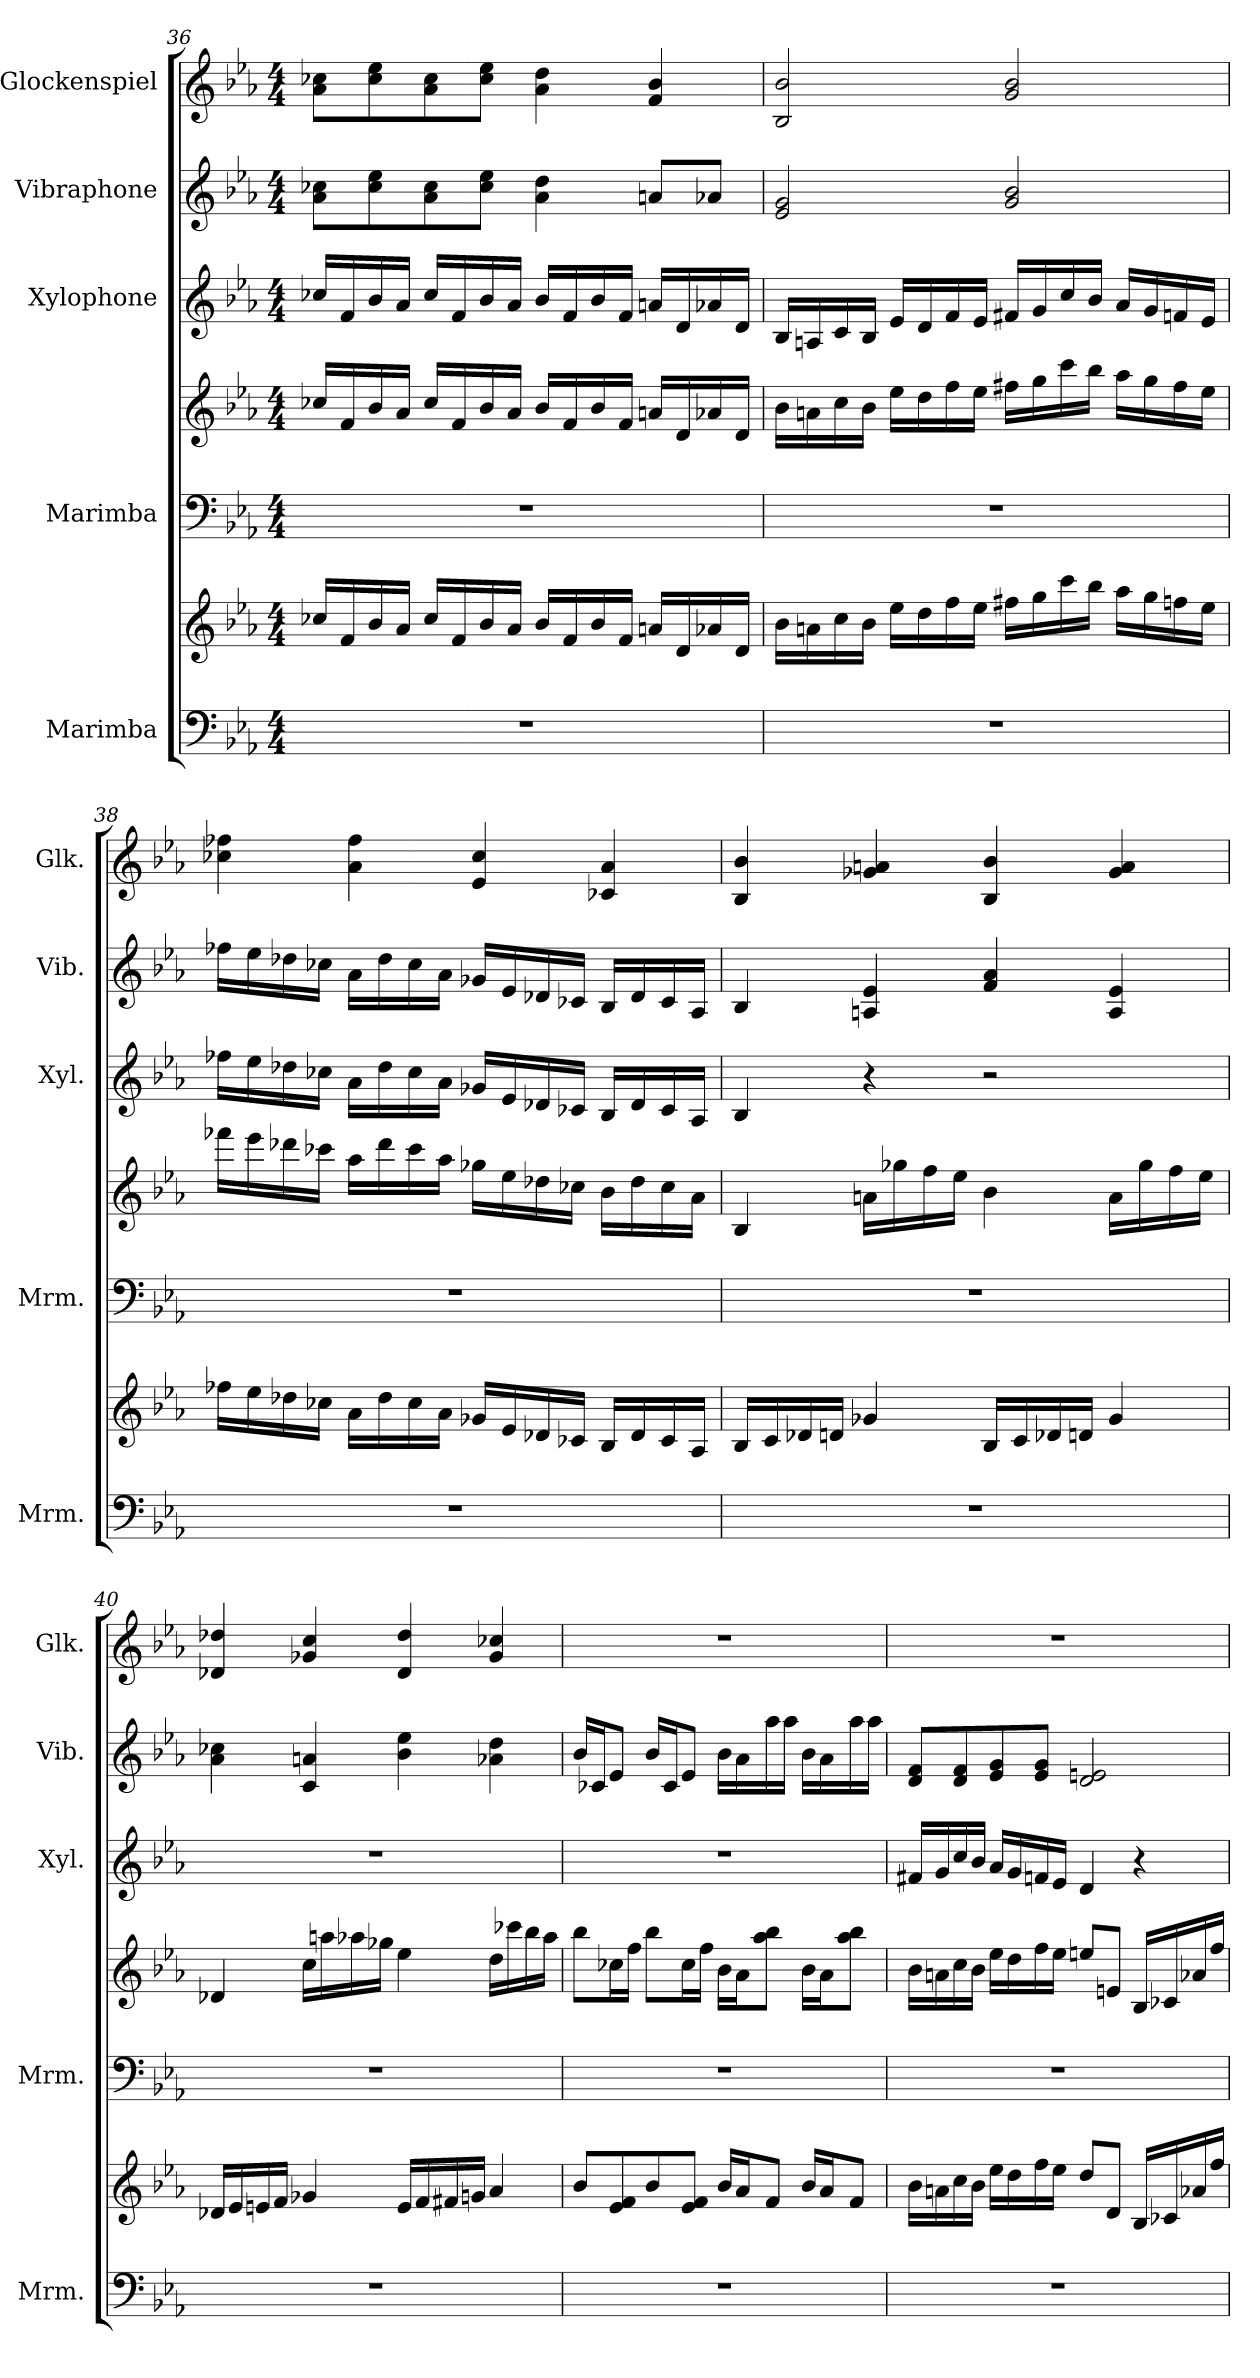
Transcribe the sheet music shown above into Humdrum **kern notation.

**kern	**kern	**kern	**kern	**kern	**kern	**kern
*part5	*part5	*part4	*part4	*part3	*part2	*part1
*staff7	*staff6	*staff5	*staff4	*staff3	*staff2	*staff1
*I"Marimba	*	*I"Marimba	*	*I"Xylophone	*I"Vibraphone	*I"Glockenspiel
*I'Mrm.	*	*I'Mrm.	*	*I'Xyl.	*I'Vib.	*I'Glk.
!!LO:LB:g=z
*clefF4	*clefG2	*clefF4	*clefG2	*clefG2	*clefG2	*clefG2
*	*	*	*	*ITrd-7c-12	*	*ITrd-14c-24
*k[b-e-a-]	*k[b-e-a-]	*k[b-e-a-]	*k[b-e-a-]	*k[b-e-a-]	*k[b-e-a-]	*k[b-e-a-]
*M4/4	*M4/4	*M4/4	*M4/4	*M4/4	*M4/4	*M4/4
=36	=36	=36	=36	=36	=36	=36
1r	16cc-X/LL	1r	16cc-X/LL	16ccc-X/LL	8a-\ 8cc-X\L	8aaa-\ 8cccc-X\L
.	16f/	.	16f/	16ff/	.	.
.	16b-/	.	16b-/	16bb-/	8cc-\ 8ee-\	8cccc-\ 8eeee-\
.	16a-/JJ	.	16a-/JJ	16aa-/JJ	.	.
.	16cc-/LL	.	16cc-/LL	16ccc-/LL	8a-\ 8cc-\	8aaa-\ 8cccc-\
.	16f/	.	16f/	16ff/	.	.
.	16b-/	.	16b-/	16bb-/	8cc-\ 8ee-\J	8cccc-\ 8eeee-\J
.	16a-/JJ	.	16a-/JJ	16aa-/JJ	.	.
.	16b-/LL	.	16b-/LL	16bb-/LL	4a-\ 4dd\	4aaa-\ 4dddd\
.	16f/	.	16f/	16ff/	.	.
.	16b-/	.	16b-/	16bb-/	.	.
.	16f/JJ	.	16f/JJ	16ff/JJ	.	.
.	16an/LL	.	16an/LL	16aan/LL	8an/L	4fff/ 4bbb-/
.	16d/	.	16d/	16dd/	.	.
.	16a-X/	.	16a-X/	16aa-X/	8a-X/J	.
.	16d/JJ	.	16d/JJ	16dd/JJ	.	.
=37	=37	=37	=37	=37	=37	=37
1r	16b-\LL	1r	16b-\LL	16b-/LL	2e-/ 2g/	2bb-/ 2bbb-/
.	16an\	.	16an\	16an/	.	.
.	16cc\	.	16cc\	16cc/	.	.
.	16b-\JJ	.	16b-\JJ	16b-/JJ	.	.
.	16ee-\LL	.	16ee-\LL	16ee-/LL	.	.
.	16dd\	.	16dd\	16dd/	.	.
.	16ff\	.	16ff\	16ff/	.	.
.	16ee-\JJ	.	16ee-\JJ	16ee-/JJ	.	.
.	16ff#X\LL	.	16ff#X\LL	16ff#X/LL	2g/ 2b-/	2ggg/ 2bbb-/
.	16gg\	.	16gg\	16gg/	.	.
.	16ccc\	.	16ccc\	16ccc/	.	.
.	16bb-\JJ	.	16bb-\JJ	16bb-/JJ	.	.
.	16aa-\LL	.	16aa-\LL	16aa-/LL	.	.
.	16gg\	.	16gg\	16gg/	.	.
.	16ffn\	.	16ff#\	16ffn/	.	.
.	16ee-\JJ	.	16ee-\JJ	16ee-/JJ	.	.
!!LO:PB:g=z
=38	=38	=38	=38	=38	=38	=38
1r	16ff-X\LL	1r	16fff-X\LL	16fff-X\LL	16ff-X\LL	4cccc-X\ 4ffff-X\
.	16ee-\	.	16eee-\	16eee-\	16ee-\	.
.	16dd-X\	.	16ddd-X\	16ddd-X\	16dd-X\	.
.	16cc-X\JJ	.	16ccc-X\JJ	16ccc-X\JJ	16cc-X\JJ	.
.	16a-\LL	.	16aa-\LL	16aa-\LL	16a-\LL	4aaa-\ 4ffff-\
.	16dd-\	.	16ddd-\	16ddd-\	16dd-\	.
.	16cc-\	.	16ccc-\	16ccc-\	16cc-\	.
.	16a-\JJ	.	16aa-\JJ	16aa-\JJ	16a-\JJ	.
.	16g-X/LL	.	16gg-X\LL	16gg-X/LL	16g-X/LL	4eee-/ 4cccc-/
.	16e-/	.	16ee-\	16ee-/	16e-/	.
.	16d-X/	.	16dd-X\	16dd-X/	16d-X/	.
.	16c-X/JJ	.	16cc-X\JJ	16cc-X/JJ	16c-X/JJ	.
.	16B-/LL	.	16b-\LL	16b-/LL	16B-/LL	4ccc-X/ 4aaa-/
.	16d-/	.	16dd-\	16dd-/	16d-/	.
.	16c-/	.	16cc-\	16cc-/	16c-/	.
.	16A-/JJ	.	16a-\JJ	16a-/JJ	16A-/JJ	.
!!LO:LB:g=z
=39	=39	=39	=39	=39	=39	=39
1r	16B-/LL	1r	4B-/	4b-/	4B-/	4bb-/ 4bbb-/
.	16c/	.	.	.	.	.
.	16d-X/	.	.	.	.	.
.	16dn/JJ	.	.	.	.	.
.	4g-X/	.	16an\LL	4r	4An/ 4e-/	4ggg-X/ 4aaan/
.	.	.	16gg-X\	.	.	.
.	.	.	16ff\	.	.	.
.	.	.	16ee-\JJ	.	.	.
.	16B-/LL	.	4b-\	2r	4f/ 4a-/	4bb-/ 4bbb-/
.	16c/	.	.	.	.	.
.	16d-X/	.	.	.	.	.
.	16dn/JJ	.	.	.	.	.
.	4g-/	.	16a\LL	.	4A/ 4e-/	4ggg-/ 4aaa/
.	.	.	16gg-\	.	.	.
.	.	.	16ff\	.	.	.
.	.	.	16ee-\JJ	.	.	.
=40	=40	=40	=40	=40	=40	=40
1r	16d-X/LL	1r	4d-X/	1r	4a-\ 4cc-X\	4ddd-X/ 4dddd-X/
.	16e-/	.	.	.	.	.
.	16en/	.	.	.	.	.
.	16f/JJ	.	.	.	.	.
.	4g-X/	.	16cc\LL	.	4c/ 4an/	4ggg-X/ 4cccc/
.	.	.	16aan\	.	.	.
.	.	.	16aa-X\	.	.	.
.	.	.	16gg-X\JJ	.	.	.
.	16e/LL	.	4ee-\	.	4b-\ 4ee-\	4ddd-/ 4dddd-/
.	16f/	.	.	.	.	.
.	16f#X/	.	.	.	.	.
.	16gn/JJ	.	.	.	.	.
.	4a-/	.	16dd\LL	.	4a-X\ 4dd\	4ggg-/ 4cccc-X/
.	.	.	16ccc-X\	.	.	.
.	.	.	16bb-\	.	.	.
.	.	.	16aa-\JJ	.	.	.
!!LO:PB:g=z
=41	=41	=41	=41	=41	=41	=41
1r	8b-/L	1r	8bb-\L	1r	16b-/LL	1r
.	.	.	.	.	16c-X/J	.
.	8e-/ 8f/	.	16cc-X\L	.	8e-/J	.
.	.	.	16ff\JJ	.	.	.
.	8b-/	.	8bb-\L	.	16b-/LL	.
.	.	.	.	.	16c-/J	.
.	8e-/ 8f/J	.	16cc-\L	.	8e-/J	.
.	.	.	16ff\JJ	.	.	.
.	16b-/LL	.	16b-\LL	.	16b-\LL	.
.	16a-/J	.	16a-\J	.	16a-\	.
.	8f/J	.	8aa-\ 8bb-\J	.	16aa-\	.
.	.	.	.	.	16aa-\JJ	.
.	16b-/LL	.	16b-\LL	.	16b-\LL	.
.	16a-/J	.	16a-\J	.	16a-\	.
.	8f/J	.	8aa-\ 8bb-\J	.	16aa-\	.
.	.	.	.	.	16aa-\JJ	.
=42	=42	=42	=42	=42	=42	=42
1r	16b-\LL	1r	16b-\LL	16ff#X/LL	8d/ 8f/L	1r
.	16an\	.	16an\	16gg/	.	.
.	16cc\	.	16cc\	16ccc/	8d/ 8f/	.
.	16b-\JJ	.	16b-\JJ	16bb-/JJ	.	.
.	16ee-\LL	.	16ee-\LL	16aa-/LL	8e-/ 8g/	.
.	16dd\	.	16dd\	16gg/	.	.
.	16ff\	.	16ff\	16ffn/	8e-/ 8g/J	.
.	16ee-\JJ	.	16ee-\JJ	16ee-/JJ	.	.
.	8dd/L	.	8een/L	4dd/	2d/ 2en/	.
.	8d/J	.	8en/J	.	.	.
.	16B-/LL	.	16B-/LL	4r	.	.
.	16c-X/	.	16c-X/	.	.	.
.	16a-X/	.	16a-X/	.	.	.
.	16ff/JJ	.	16ff/JJ	.	.	.
=	=	=	=	=	=	=
*-	*-	*-	*-	*-	*-	*-
